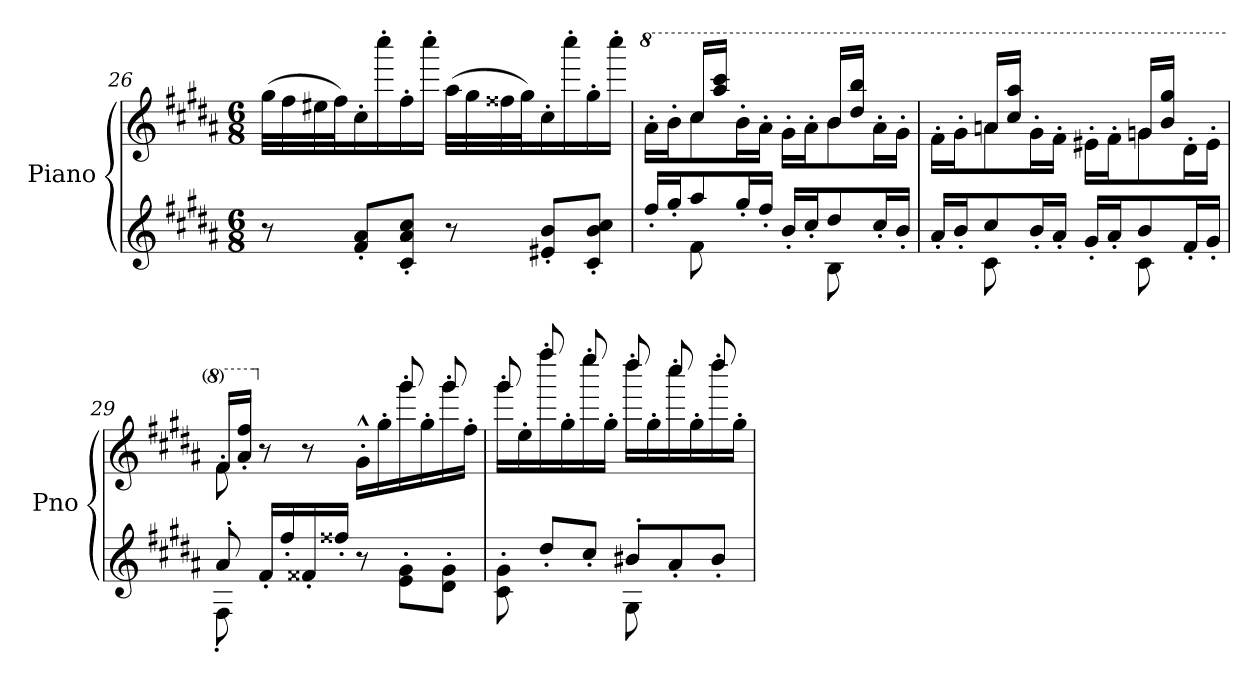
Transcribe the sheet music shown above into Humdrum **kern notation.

**kern	**kern
*part1	*part1
*staff2	*staff1
*I"Piano	*
*I'Pno	*
*clefG2	*clefG2
*k[f#c#g#d#a#]	*k[f#c#g#d#a#]
*M6/8	*M6/8
=26	=26
8r	(>32gg#\LLL
.	32ff#\
.	32ee#X\
.	32ff#\J)
8f#/' 8a#/'L	16cc#'\
.	16cccc#'\
8c#/' 8a#/' 8cc#/'J	16ff#'\
.	16cccc#'\JJ
8r	(>32aa#\LLL
.	32gg#\
.	32ff##X\
.	32gg#\J)
8e#X/' 8b/'L	16cc#'\
.	16cccc#'\
8c#/' 8b/' 8cc#/'J	16gg#'\
.	16cccc#'\JJ
=27	=27
*^	*
*	*	*8va
*	*	*^
16ff#'/LL	8ryy	16aa#'\LL	8ryy
16gg#'/J	.	16bb'\J	.
8aa#/	8f#:\	8ccc#\	16ccc#/LL
.	.	.	16aaa#/ 16cccc#/JJ
16gg#'/L	4ryy	16bb'\L	4ryy
16ff#'/JJ	.	16aa#'\JJ	.
16b'/LL	.	16gg#'\LL	.
16cc#'/J	.	16aa#'\J	.
8dd#/	8B:\	8bb\	16bb/LL
.	.	.	16ddd#/ 16bbb/JJ
16cc#'/L	8ryy	16aa#'\L	8ryy
16b'/JJ	.	16gg#'\JJ	.
!!LO:LB:g=z	!!
=28	=28	=28	=28
16a#'/LL	8ryy	16ff#'\LL	8ryy
16b'/J	.	16gg#'\J	.
8cc#/	8c#:\	8aa#\	16aan/LL
.	.	.	16ccc#/ 16aaa#/JJ
16b'/L	4ryy	16gg#'\L	4ryy
16a#'/JJ	.	16ff#'\JJ	.
16g#'/LL	.	16ee#X'\LL	.
16a#'/J	.	16ff#'\J	.
8b/	8c#:\	8gg#\	16ggn/LL
.	.	.	16bb/ 16ggg#/JJ
16f#'/L	8ryy	16dd#'\L	8ryy
16g#'/JJ	.	16ee#'\JJ	.
=29	=29	=29	=29
8a#'/	8F#'\	8ff#'\	16ff#/LL
.	.	.	16aa#/' 16fff#/'JJ
*	*	*X8va	*
16f#'/LL	2ryy	8r	4.ryy
16ff#'/	.	.	.
16f##X'/	.	8r	.
16ff##X'/JJ	.	.	.
8r	.	16g#'^^\LL	.
.	.	16gg#'\	.
8e\' 8g#\'L	.	16ggg#'\	8ggg#/
.	.	16gg#'\	.
8d#\' 8g#\'J	8ryy	16ggg#'\	8ggg#/
.	.	16ff#'\JJ	.
=30	=30	=30	=30
8c#\' 8g#\'	4.ryy	16ggg#'\LL	8ggg#/
.	.	16ee'\	.
8dd#'/L	.	16ffff#'\	8ffff#/
.	.	16gg#'\	.
8cc#'/J	.	16eeee'\	8eeee/
.	.	16gg#'\JJ	.
8b#X'/L	8G#\	16dddd#'\LL	8dddd#/
.	.	16gg#'\	.
8a#'/	4ryy	16cccc#'\	8cccc#/
.	.	16gg#'\	.
8b#'/J	.	16dddd#'\	8dddd#/
.	.	16gg#'\JJ	.
*v	*v	*	*
*	*v	*v
=	=
*-	*-
